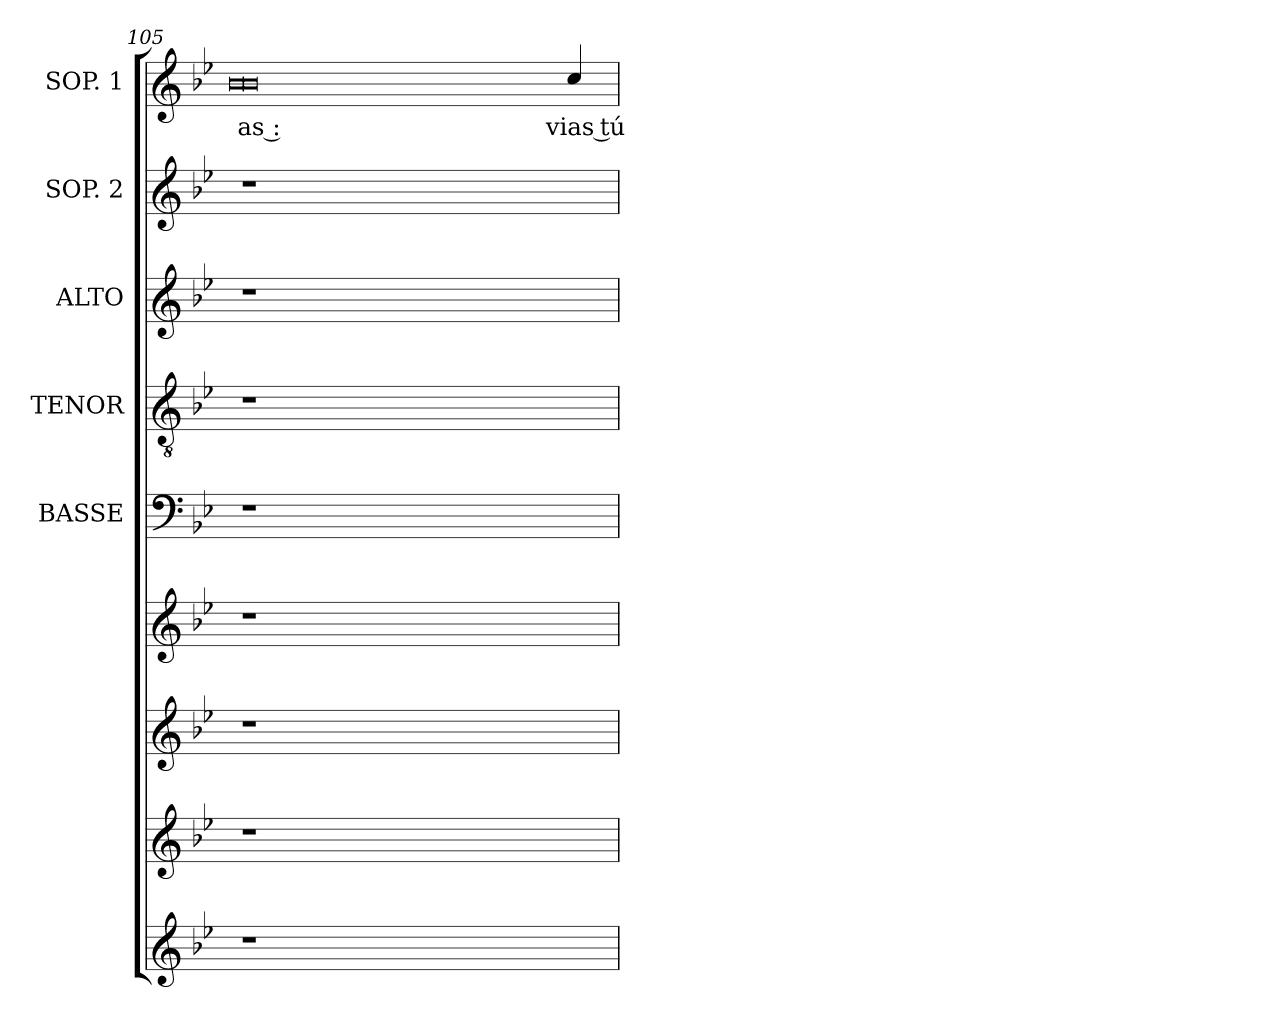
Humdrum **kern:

**kern	**kern	**kern	**kern	**kern	**kern	**kern	**kern	**kern	**text
*part9	*part8	*part7	*part6	*part5	*part4	*part3	*part2	*part1	*part1
*staff9	*staff8	*staff7	*staff6	*staff5	*staff4	*staff3	*staff2	*staff1	*staff1
*	*	*	*	*I"BASSE	*I"TENOR	*I"ALTO	*I"SOP. 2	*I"SOP. 1	*
*	*	*	*	*I'BAS.	*I'TEN.	*I'ALT.	*I'SOP. 2	*I'SOP. 1	*
!!LO:PB:g=z
*clefG2	*clefG2	*clefG2	*clefG2	*clefF4	*clefGv2	*clefG2	*clefG2	*clefG2	*
*k[b-e-]	*k[b-e-]	*k[b-e-]	*k[b-e-]	*k[b-e-]	*k[b-e-]	*k[b-e-]	*k[b-e-]	*k[b-e-]	*
*B-:	*B-:	*B-:	*B-:	*B-:	*B-:	*B-:	*B-:	*B-:	*
=105	=105	=105	=105	=105	=105	=105	=105	=105	=105
!	!	!	!	!	!	!	!	!	!LO:LY:b
1r	1r	1r	1r	1r	1r	1r	1r	0b- 0b-	as :
0.ryy	0.ryy	0.ryy	0.ryy	0.ryy	0.ryy	0.ryy	0.ryy	.	.
.	.	.	.	.	.	.	.	1..ryy	.
!	!	!	!	!	!	!	!	!	!LO:LY:b:rj
.	.	.	.	.	.	.	.	4cc/	vias tú
=	=	=	=	=	=	=	=	=	=
*-	*-	*-	*-	*-	*-	*-	*-	*-	*-
